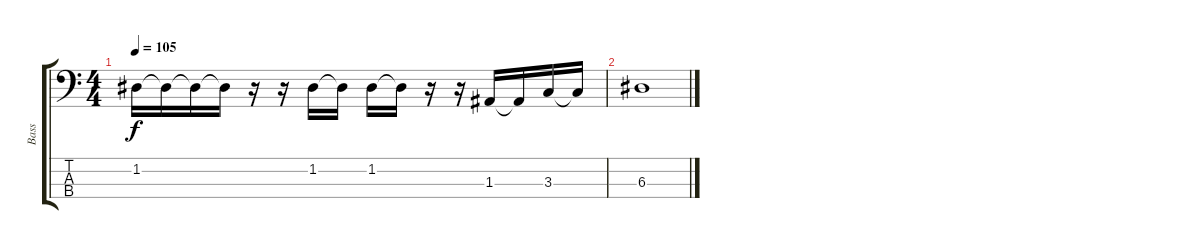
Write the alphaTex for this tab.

\track ("Bass" "Bass") {instrument electricbassfinger}
\staff {score tabs}
\tuning (G2 D2 A1 E1) {hide}
\ts (4 4)
\tempo 105
\clef f4
\ks c
1.2.16{dy f} 1.2{t}.16 1.2{t}.16 1.2{t}.16 r.16 r.16 1.2.16 1.2{t}.16 1.2.16 1.2{t}.16 r.16 r.16 1.3.16 1.3{t}.16 3.3.16 3.3{t}.16 |
6.3.1
